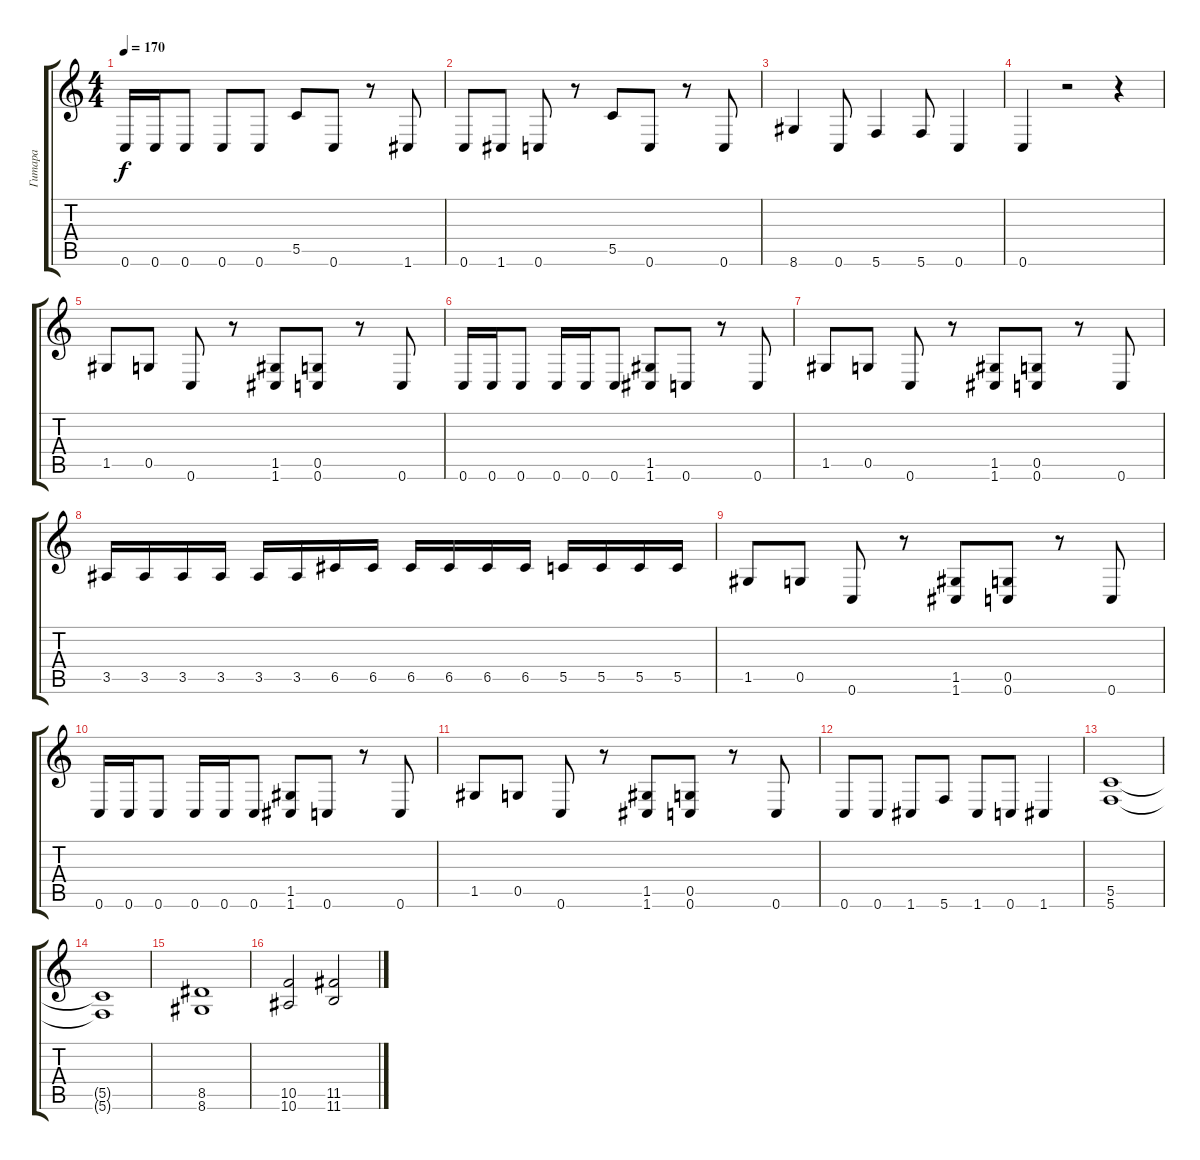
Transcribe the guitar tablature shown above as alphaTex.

\track ("Гитара" "Гитара") {instrument distortionguitar}
\staff {score tabs}
\tuning (C4 F3 Bb2 Eb2 G2 C2) {hide}
\ts (4 4)
\tempo 170
\clef g2
\ks c
0.6.16{dy f} 0.6.16 0.6.8 0.6.8 0.6.8 5.5.8 0.6.8 r.8 1.6.8 |
0.6.8 1.6.8 0.6.8 r.8 5.5.8 0.6.8 r.8 0.6.8 |
8.6.4 0.6.8 5.6.4 5.6.8 0.6.4 |
0.6.4 r.2 r.4 |
1.5.8 0.5.8 0.6.8 r.8 (1.5 1.6).8 (0.5 0.6).8 r.8 0.6.8 |
0.6.16 0.6.16 0.6.8 0.6.16 0.6.16 0.6.8 (1.5 1.6).8 0.6.8 r.8 0.6.8 |
1.5.8 0.5.8 0.6.8 r.8 (1.5 1.6).8 (0.5 0.6).8 r.8 0.6.8 |
3.5.16 3.5.16 3.5.16 3.5.16 3.5.16 3.5.16 6.5.16 6.5.16 6.5.16 6.5.16 6.5.16 6.5.16 5.5.16 5.5.16 5.5.16 5.5.16 |
1.5.8 0.5.8 0.6.8 r.8 (1.5 1.6).8 (0.5 0.6).8 r.8 0.6.8 |
0.6.16 0.6.16 0.6.8 0.6.16 0.6.16 0.6.8 (1.5 1.6).8 0.6.8 r.8 0.6.8 |
1.5.8 0.5.8 0.6.8 r.8 (1.5 1.6).8 (0.5 0.6).8 r.8 0.6.8 |
0.6.8 0.6.8 1.6.8 5.6.8 1.6.8 0.6.8 1.6.4 |
(5.5 5.6).1 |
(5.5{t} 5.6{t}).1 |
(8.5 8.6).1 |
(10.5 10.6).2 (11.5 11.6).2
